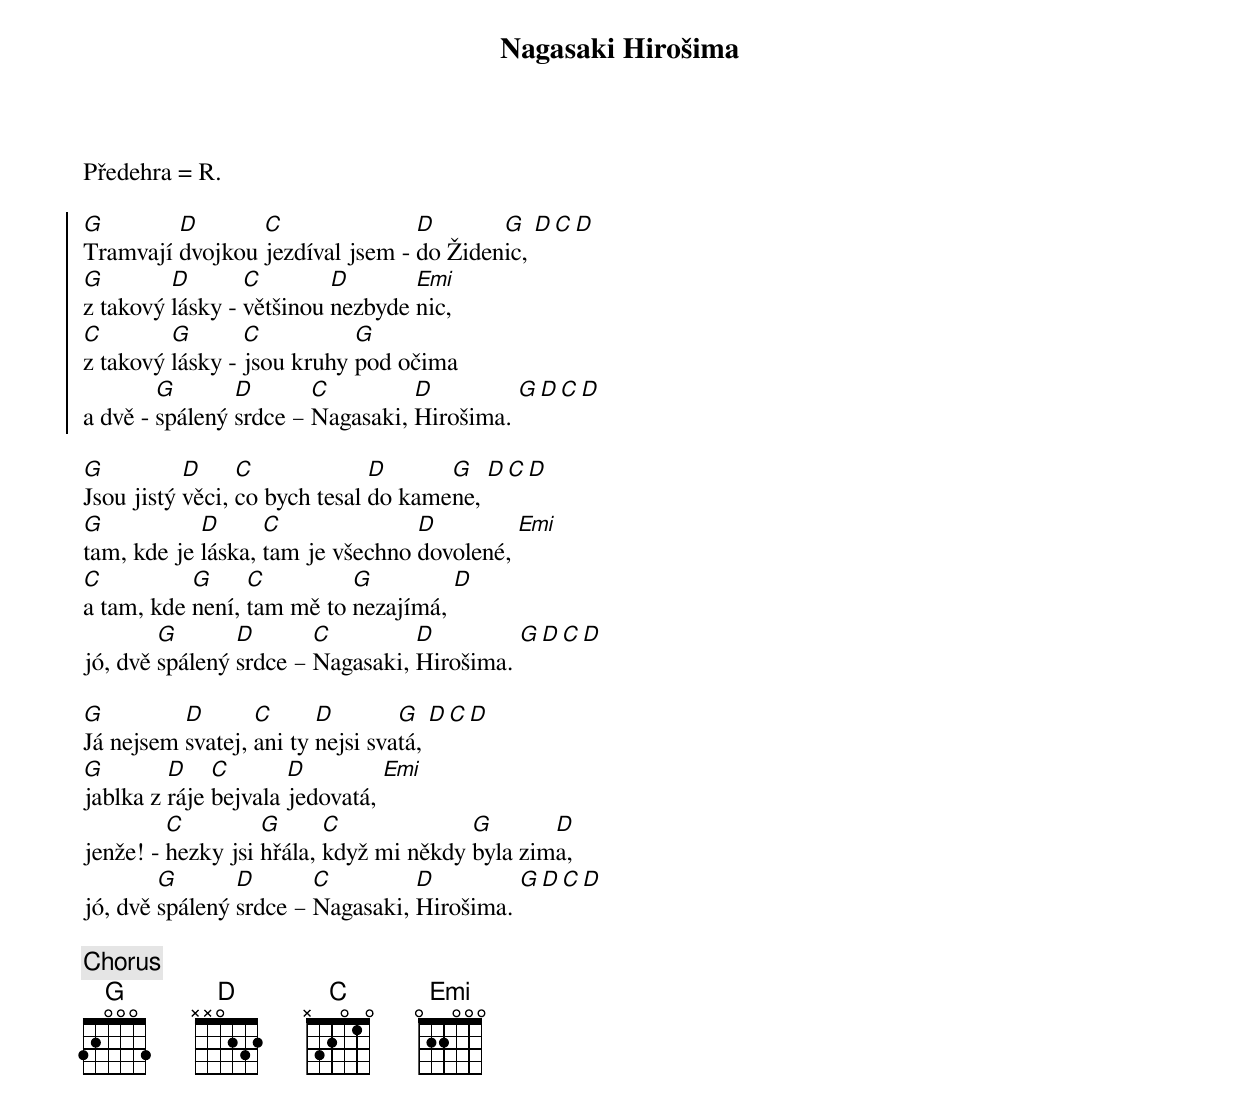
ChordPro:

{title: Nagasaki Hirošima}
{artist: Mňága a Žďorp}
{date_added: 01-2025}
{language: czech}
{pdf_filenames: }
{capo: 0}
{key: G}
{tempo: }
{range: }
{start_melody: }
Předehra = R.

{start_of_chorus}
[G]Tramvají [D]dvojkou [C]jezdíval jsem - [D]do Židen[G]ic, [D][C][D]
[G]z takový [D]lásky - [C]většinou [D]nezbyde [Emi]nic,
[C]z takový [G]lásky - [C]jsou kruhy [G]pod očima
a dvě - [G]spálený [D]srdce – [C]Nagasaki, [D]Hirošima. [G][D][C][D]
{end_of_chorus}

{start_of_verse}
[G]Jsou jistý [D]věci, [C]co bych tesal [D]do kame[G]ne, [D][C][D]
[G]tam, kde je [D]láska, [C]tam je všechno [D]dovolené, [Emi]
[C]a tam, kde [G]není, [C]tam mě to [G]nezajímá, [D]
jó, dvě [G]spálený [D]srdce – [C]Nagasaki, [D]Hirošima. [G][D][C][D]
{end_of_verse}

{start_of_verse}
[G]Já nejsem [D]svatej, [C]ani ty [D]nejsi sva[G]tá, [D][C][D]
[G]jablka z [D]ráje [C]bejvala [D]jedovatá, [Emi]
jenže! - [C]hezky jsi [G]hřála, [C]když mi někdy [G]byla zim[D]a,
jó, dvě [G]spálený [D]srdce – [C]Nagasaki, [D]Hirošima. [G][D][C][D]
{end_of_verse}

{chorus}
